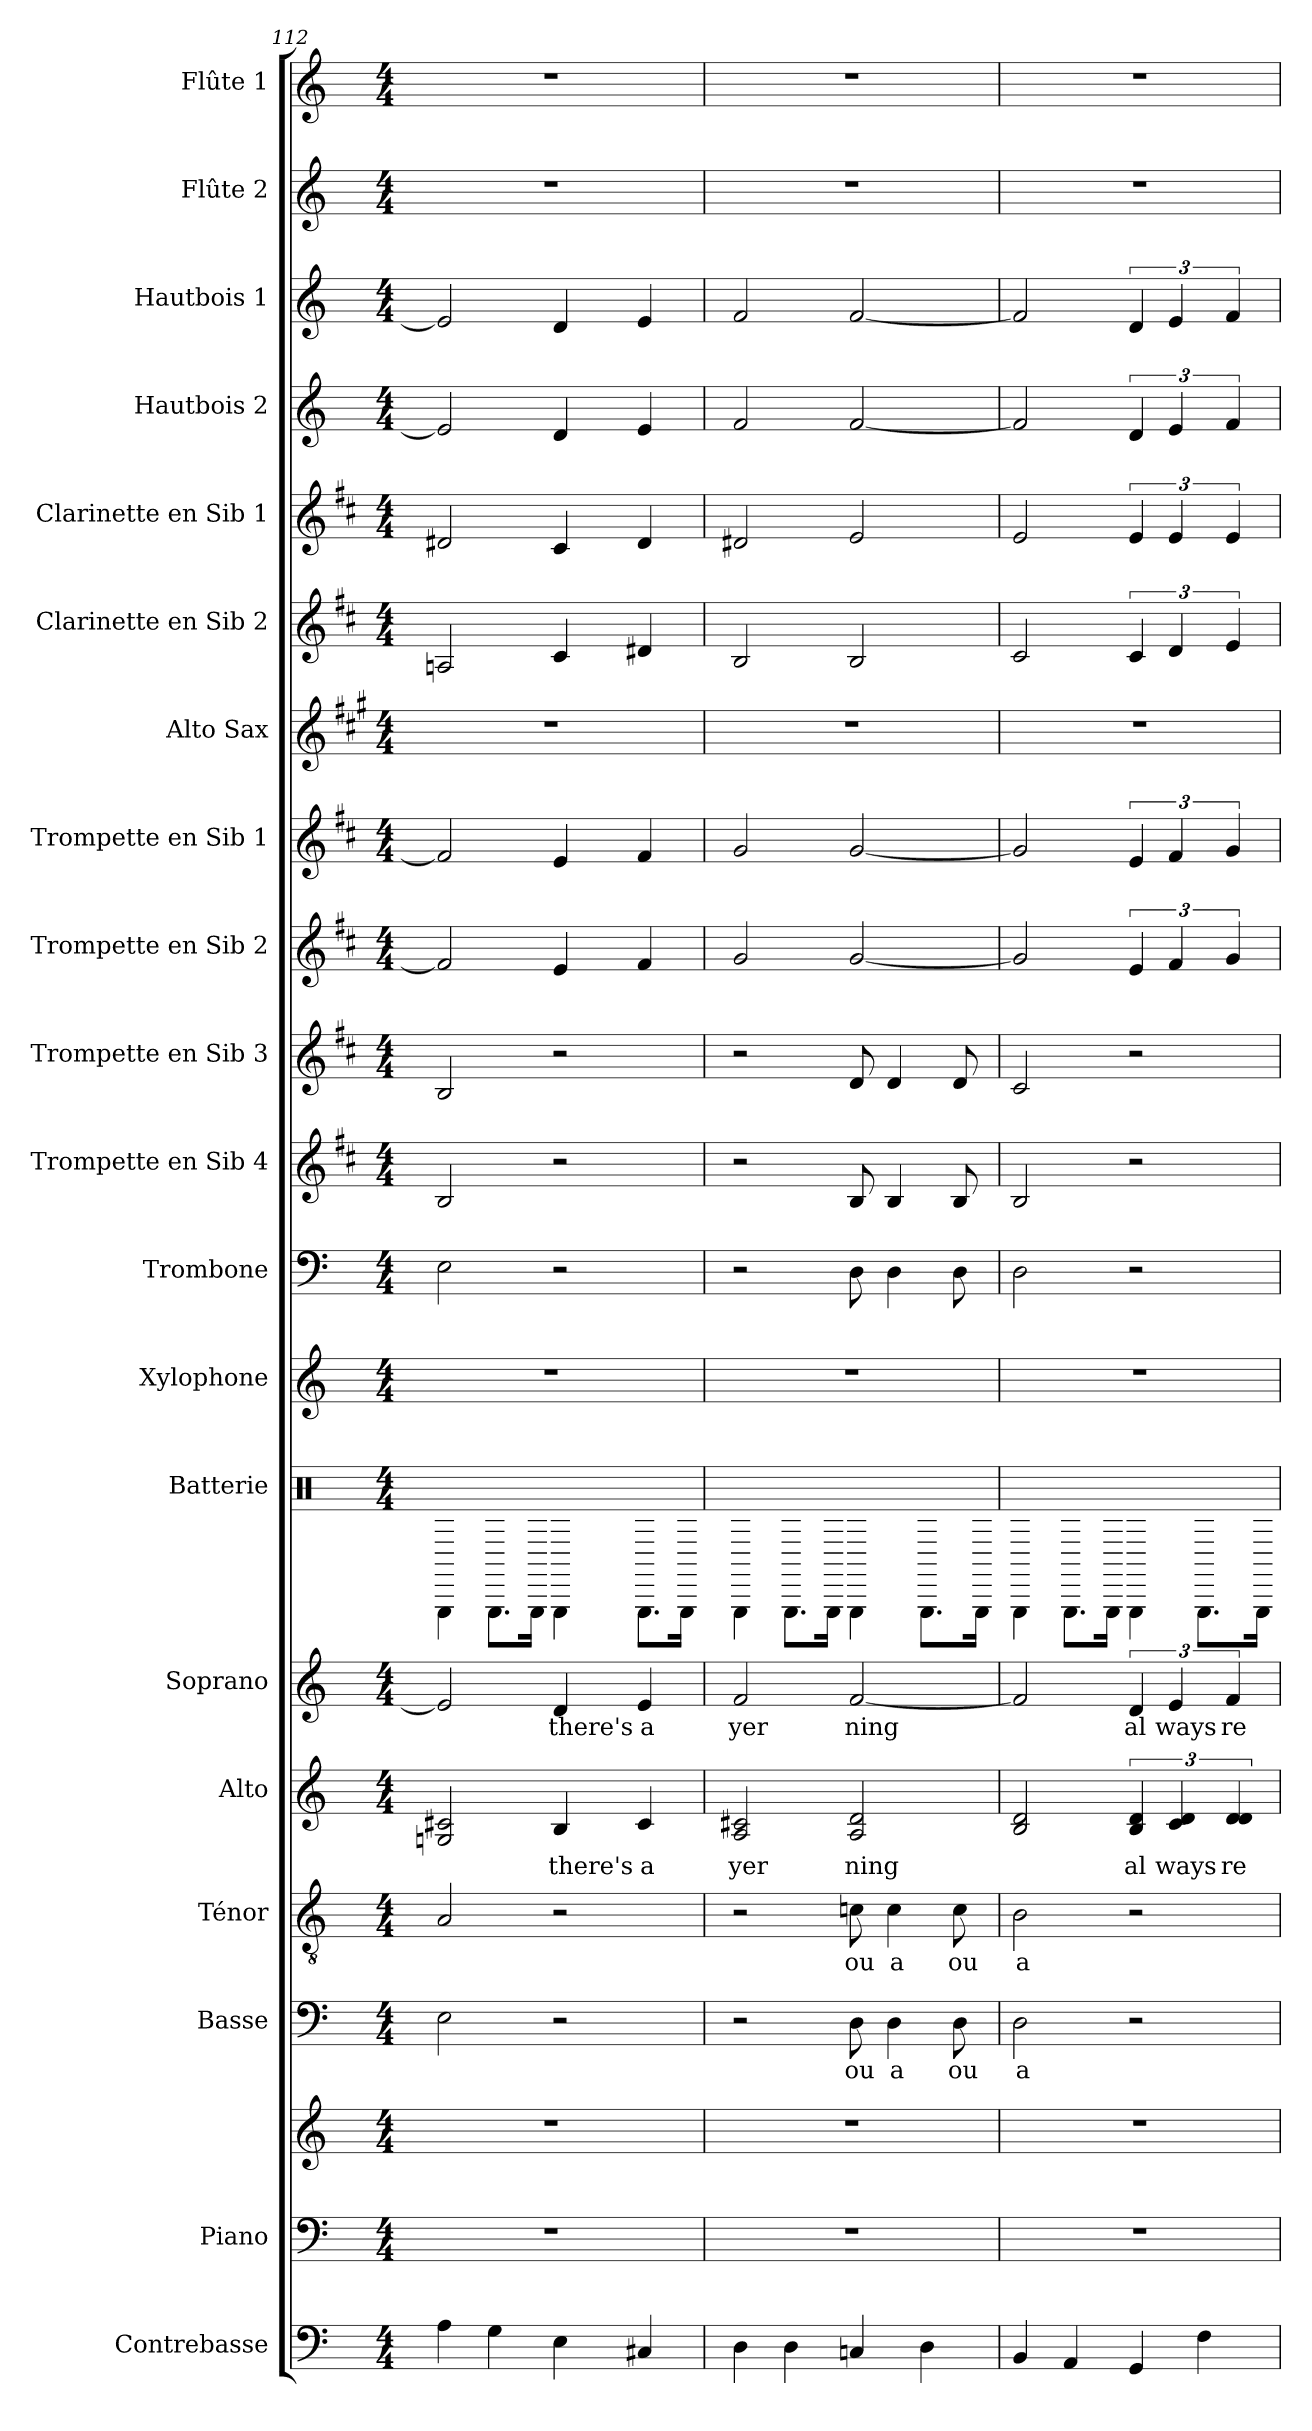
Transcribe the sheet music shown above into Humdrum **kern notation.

**kern	**kern	**kern	**kern	**text	**kern	**text	**kern	**text	**kern	**text	**kern	**kern	**kern	**kern	**kern	**kern	**kern	**kern	**kern	**kern	**kern	**kern	**kern	**kern
*part20	*part19	*part19	*part18	*part18	*part17	*part17	*part16	*part16	*part15	*part15	*part14	*part13	*part12	*part11	*part10	*part9	*part8	*part7	*part6	*part5	*part4	*part3	*part2	*part1
*staff21	*staff20	*staff19	*staff18	*staff18	*staff17	*staff17	*staff16	*staff16	*staff15	*staff15	*staff14	*staff13	*staff12	*staff11	*staff10	*staff9	*staff8	*staff7	*staff6	*staff5	*staff4	*staff3	*staff2	*staff1
*I"Contrebasse	*I"Piano	*	*I"Basse	*	*I"Ténor	*	*I"Alto	*	*I"Soprano	*	*I"Batterie	*I"Xylophone	*I"Trombone	*I"Trompette en Sib 4	*I"Trompette en Sib 3	*I"Trompette en Sib 2	*I"Trompette en Sib 1	*I"Alto Sax	*I"Clarinette en Sib 2	*I"Clarinette en Sib 1	*I"Hautbois 2	*I"Hautbois 1	*I"Flûte 2	*I"Flûte 1
*I'Cb.	*I'Pno	*	*I'Ba.	*	*I'T	*	*I'A	*	*I'S	*	*I'Batt.	*I'Xyl.	*I'Trb.	*I'Trp. (Sib) 4	*I'Trp. (Sib) 3	*I'Trp. (Sib) 2	*I'Trp. (Sib) 1	*I'A. Sx.	*I'Cl. (Sib) 2	*I'Cl. (Sib) 1	*I'Hb. 2	*I'Hb. 1	*I'Fl. 2	*I'Fl. 1
*clefF4	*clefF4	*clefG2	*clefF4	*	*clefGv2	*	*clefG2	*	*clefG2	*	*clefX	*clefG2	*clefF4	*clefG2	*clefG2	*clefG2	*clefG2	*clefG2	*clefG2	*clefG2	*clefG2	*clefG2	*clefG2	*clefG2
*ITrd7c12	*	*	*	*	*	*	*	*	*	*	*	*ITrd-7c-12	*	*ITrd1c2	*ITrd1c2	*ITrd1c2	*ITrd1c2	*ITrd5c9	*ITrd1c2	*ITrd1c2	*	*	*	*
*k[]	*k[]	*k[]	*k[]	*	*k[]	*	*k[]	*	*k[]	*	*k[]	*k[]	*k[]	*k[]	*k[]	*k[]	*k[]	*k[]	*k[]	*k[]	*k[]	*k[]	*k[]	*k[]
*C:	*C:	*C:	*C:	*	*C:	*	*C:	*	*C:	*	*C:	*C:	*C:	*C:	*C:	*C:	*C:	*C:	*C:	*C:	*C:	*C:	*C:	*C:
*M4/4	*M4/4	*M4/4	*M4/4	*	*M4/4	*	*M4/4	*	*M4/4	*	*M4/4	*M4/4	*M4/4	*M4/4	*M4/4	*M4/4	*M4/4	*M4/4	*M4/4	*M4/4	*M4/4	*M4/4	*M4/4	*M4/4
=112	=112	=112	=112	=112	=112	=112	=112	=112	=112	=112	=112	=112	=112	=112	=112	=112	=112	=112	=112	=112	=112	=112	=112	=112
4AA\	1r	1r	2E\	.	2A/	.	2Gn/ 2c#X/	.	2e/]	.	4RGGG\	1r	2E\	2A/	2A/	2e/]	2e/]	1r	2Gn/	2c#X/	2e/]	2e/]	1r	1r
4GG\	.	.	.	.	.	.	.	.	.	.	8.RGGG\L	.	.	.	.	.	.	.	.	.	.	.	.	.
.	.	.	.	.	.	.	.	.	.	.	16RGGG\Jk	.	.	.	.	.	.	.	.	.	.	.	.	.
!	!	!	!	!	!	!	!	!LO:LY:b	!	!	!	!	!	!	!	!	!	!	!	!	!	!	!	!
!	!	!	!	!	!	!	!	!	!	!LO:LY:b	!	!	!	!	!	!	!	!	!	!	!	!	!	!
4EE\	.	.	2r	.	2r	.	4B/	there's	4d/	there's	4RGGG\	.	2r	2r	2r	4d/	4d/	.	4B/	4B/	4d/	4d/	.	.
!	!	!	!	!	!	!	!	!LO:LY:b	!	!	!	!	!	!	!	!	!	!	!	!	!	!	!	!
!	!	!	!	!	!	!	!	!	!	!LO:LY:b	!	!	!	!	!	!	!	!	!	!	!	!	!	!
4CC#X/	.	.	.	.	.	.	4c#/	a	4e/	a	8.RGGG\L	.	.	.	.	4e/	4e/	.	4c#X/	4c#/	4e/	4e/	.	.
.	.	.	.	.	.	.	.	.	.	.	16RGGG\Jk	.	.	.	.	.	.	.	.	.	.	.	.	.
!!LO:PB:g=z
=113	=113	=113	=113	=113	=113	=113	=113	=113	=113	=113	=113	=113	=113	=113	=113	=113	=113	=113	=113	=113	=113	=113	=113	=113
!	!	!	!	!	!	!	!	!LO:LY:b	!	!	!	!	!	!	!	!	!	!	!	!	!	!	!	!
!	!	!	!	!	!	!	!	!	!	!LO:LY:b	!	!	!	!	!	!	!	!	!	!	!	!	!	!
4DD\	1r	1r	2r	.	2r	.	2A/ 2c#X/	yer	2f/	yer	4RGGG\	1r	2r	2r	2r	2f/	2f/	1r	2A/	2c#X/	2f/	2f/	1r	1r
4DD\	.	.	.	.	.	.	.	.	.	.	8.RGGG\L	.	.	.	.	.	.	.	.	.	.	.	.	.
.	.	.	.	.	.	.	.	.	.	.	16RGGG\Jk	.	.	.	.	.	.	.	.	.	.	.	.	.
!	!	!	!	!LO:LY:b	!	!	!	!	!	!	!	!	!	!	!	!	!	!	!	!	!	!	!	!
!	!	!	!	!	!	!LO:LY:b	!	!	!	!	!	!	!	!	!	!	!	!	!	!	!	!	!	!
!	!	!	!	!	!	!	!	!LO:LY:b	!	!	!	!	!	!	!	!	!	!	!	!	!	!	!	!
!	!	!	!	!	!	!	!	!	!	!LO:LY:b	!	!	!	!	!	!	!	!	!	!	!	!	!	!
4CCn/	.	.	8D\	ou	8cni\	ou	2A/ 2d/	ning	[2f/	ning	4RGGG\	.	8D\	8A/	8c/	[2f/	[2f/	.	2A/	2d/	[2f/	[2f/	.	.
!	!	!	!	!LO:LY:b	!	!	!	!	!	!	!	!	!	!	!	!	!	!	!	!	!	!	!	!
!	!	!	!	!	!	!LO:LY:b	!	!	!	!	!	!	!	!	!	!	!	!	!	!	!	!	!	!
.	.	.	4D\	a	4c\	a	.	.	.	.	.	.	4D\	4A/	4c/	.	.	.	.	.	.	.	.	.
4DD\	.	.	.	.	.	.	.	.	.	.	8.RGGG\L	.	.	.	.	.	.	.	.	.	.	.	.	.
!	!	!	!	!LO:LY:b	!	!	!	!	!	!	!	!	!	!	!	!	!	!	!	!	!	!	!	!
!	!	!	!	!	!	!LO:LY:b	!	!	!	!	!	!	!	!	!	!	!	!	!	!	!	!	!	!
.	.	.	8D\	ou	8c\	ou	.	.	.	.	.	.	8D\	8A/	8c/	.	.	.	.	.	.	.	.	.
.	.	.	.	.	.	.	.	.	.	.	16RGGG\Jk	.	.	.	.	.	.	.	.	.	.	.	.	.
=114	=114	=114	=114	=114	=114	=114	=114	=114	=114	=114	=114	=114	=114	=114	=114	=114	=114	=114	=114	=114	=114	=114	=114	=114
!	!	!	!	!LO:LY:b	!	!	!	!	!	!	!	!	!	!	!	!	!	!	!	!	!	!	!	!
!	!	!	!	!	!	!LO:LY:b	!	!	!	!	!	!	!	!	!	!	!	!	!	!	!	!	!	!
4BBB/	1r	1r	2D\	a	2B\	a	2B/ 2d/	.	2f/]	.	4RGGG\	1r	2D\	2A/	2B/	2f/]	2f/]	1r	2B/	2d/	2f/]	2f/]	1r	1r
4AAA/	.	.	.	.	.	.	.	.	.	.	8.RGGG\L	.	.	.	.	.	.	.	.	.	.	.	.	.
.	.	.	.	.	.	.	.	.	.	.	16RGGG\Jk	.	.	.	.	.	.	.	.	.	.	.	.	.
!	!	!	!	!	!	!	!	!LO:LY:b	!	!	!	!	!	!	!	!	!	!	!	!	!	!	!	!
!	!	!	!	!	!	!	!	!	!	!LO:LY:b	!	!	!	!	!	!	!	!	!	!	!	!	!	!
4GGG/	.	.	2r	.	2r	.	6B/ 6d/	al	6d/	al	4RGGG\	.	2r	2r	2r	6d/	6d/	.	6B/	6d/	6d/	6d/	.	.
!	!	!	!	!	!	!	!	!LO:LY:b	!	!	!	!	!	!	!	!	!	!	!	!	!	!	!	!
!	!	!	!	!	!	!	!	!	!	!LO:LY:b	!	!	!	!	!	!	!	!	!	!	!	!	!	!
.	.	.	.	.	.	.	6c/ 6d/	ways	6e/	ways	.	.	.	.	.	6e/	6e/	.	6c/	6d/	6e/	6e/	.	.
4FF\	.	.	.	.	.	.	.	.	.	.	8.RGGG\L	.	.	.	.	.	.	.	.	.	.	.	.	.
!	!	!	!	!	!	!	!	!LO:LY:b	!	!	!	!	!	!	!	!	!	!	!	!	!	!	!	!
!	!	!	!	!	!	!	!	!	!	!LO:LY:b	!	!	!	!	!	!	!	!	!	!	!	!	!	!
.	.	.	.	.	.	.	6d/ 6d/	re	6f/	re	.	.	.	.	.	6f/	6f/	.	6d/	6d/	6f/	6f/	.	.
.	.	.	.	.	.	.	.	.	.	.	16RGGG\Jk	.	.	.	.	.	.	.	.	.	.	.	.	.
=	=	=	=	=	=	=	=	=	=	=	=	=	=	=	=	=	=	=	=	=	=	=	=	=
*-	*-	*-	*-	*-	*-	*-	*-	*-	*-	*-	*-	*-	*-	*-	*-	*-	*-	*-	*-	*-	*-	*-	*-	*-
